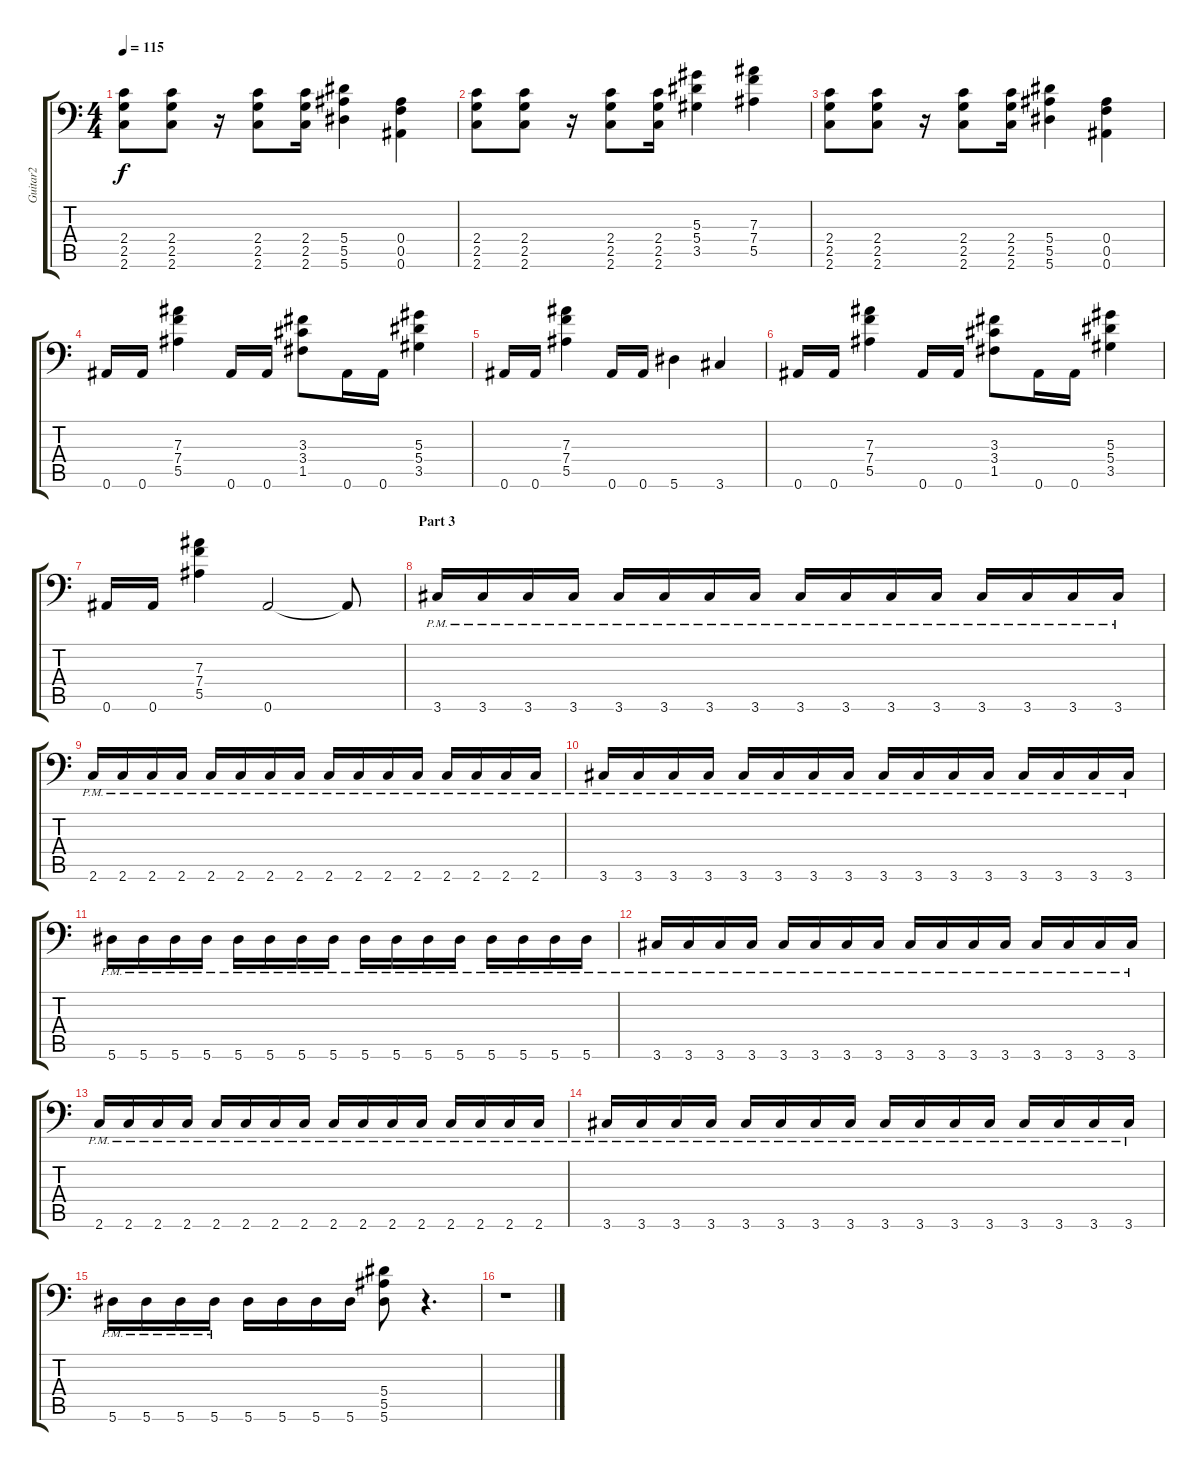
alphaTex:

\track ("Guitar2" "Guitar2") {instrument distortionguitar}
\staff {score tabs}
\tuning (C4 G3 Eb3 Bb2 F2 Bb1) {hide}
\ts (4 4)
\tempo 115
\clef f4
\ks c
(2.4 2.5 2.6).8{dy f} (2.4 2.5 2.6).8 r.16 (2.4 2.5 2.6).8 (2.4 2.5 2.6).16 (5.4 5.5 5.6).4 (0.4 0.5 0.6).4 |
(2.4 2.5 2.6).8 (2.4 2.5 2.6).8 r.16 (2.4 2.5 2.6).8 (2.4 2.5 2.6).16 (5.3 5.4 3.5).4 (7.3 7.4 5.5).4 |
(2.4 2.5 2.6).8 (2.4 2.5 2.6).8 r.16 (2.4 2.5 2.6).8 (2.4 2.5 2.6).16 (5.4 5.5 5.6).4 (0.4 0.5 0.6).4 |
0.6.16 0.6.16 (7.3 7.4 5.5).4 0.6.16 0.6.16 (3.3 3.4 1.5).8 0.6.16 0.6.16 (5.3 5.4 3.5).4 |
0.6.16 0.6.16 (7.3 7.4 5.5).4 0.6.16 0.6.16 5.6.4 3.6.4 |
0.6.16 0.6.16 (7.3 7.4 5.5).4 0.6.16 0.6.16 (3.3 3.4 1.5).8 0.6.16 0.6.16 (5.3 5.4 3.5).4 |
0.6.16 0.6.16 (7.3 7.4 5.5).4 0.6.2 0.6{t}.8 |
\section ("" "Part 3")
3.6{pm}.16 3.6{pm}.16 3.6{pm}.16 3.6{pm}.16 3.6{pm}.16 3.6{pm}.16 3.6{pm}.16 3.6{pm}.16 3.6{pm}.16 3.6{pm}.16 3.6{pm}.16 3.6{pm}.16 3.6{pm}.16 3.6{pm}.16 3.6{pm}.16 3.6{pm}.16 |
2.6{pm}.16 2.6{pm}.16 2.6{pm}.16 2.6{pm}.16 2.6{pm}.16 2.6{pm}.16 2.6{pm}.16 2.6{pm}.16 2.6{pm}.16 2.6{pm}.16 2.6{pm}.16 2.6{pm}.16 2.6{pm}.16 2.6{pm}.16 2.6{pm}.16 2.6{pm}.16 |
3.6{pm}.16 3.6{pm}.16 3.6{pm}.16 3.6{pm}.16 3.6{pm}.16 3.6{pm}.16 3.6{pm}.16 3.6{pm}.16 3.6{pm}.16 3.6{pm}.16 3.6{pm}.16 3.6{pm}.16 3.6{pm}.16 3.6{pm}.16 3.6{pm}.16 3.6{pm}.16 |
5.6{pm}.16 5.6{pm}.16 5.6{pm}.16 5.6{pm}.16 5.6{pm}.16 5.6{pm}.16 5.6{pm}.16 5.6{pm}.16 5.6{pm}.16 5.6{pm}.16 5.6{pm}.16 5.6{pm}.16 5.6{pm}.16 5.6{pm}.16 5.6{pm}.16 5.6{pm}.16 |
3.6{pm}.16 3.6{pm}.16 3.6{pm}.16 3.6{pm}.16 3.6{pm}.16 3.6{pm}.16 3.6{pm}.16 3.6{pm}.16 3.6{pm}.16 3.6{pm}.16 3.6{pm}.16 3.6{pm}.16 3.6{pm}.16 3.6{pm}.16 3.6{pm}.16 3.6{pm}.16 |
2.6{pm}.16 2.6{pm}.16 2.6{pm}.16 2.6{pm}.16 2.6{pm}.16 2.6{pm}.16 2.6{pm}.16 2.6{pm}.16 2.6{pm}.16 2.6{pm}.16 2.6{pm}.16 2.6{pm}.16 2.6{pm}.16 2.6{pm}.16 2.6{pm}.16 2.6{pm}.16 |
3.6{pm}.16 3.6{pm}.16 3.6{pm}.16 3.6{pm}.16 3.6{pm}.16 3.6{pm}.16 3.6{pm}.16 3.6{pm}.16 3.6{pm}.16 3.6{pm}.16 3.6{pm}.16 3.6{pm}.16 3.6{pm}.16 3.6{pm}.16 3.6{pm}.16 3.6{pm}.16 |
5.6{pm}.16 5.6{pm}.16 5.6{pm}.16 5.6{pm}.16 5.6.16 5.6.16 5.6.16 5.6.16 (5.4 5.5 5.6).8 r.4{d} |
r.1
